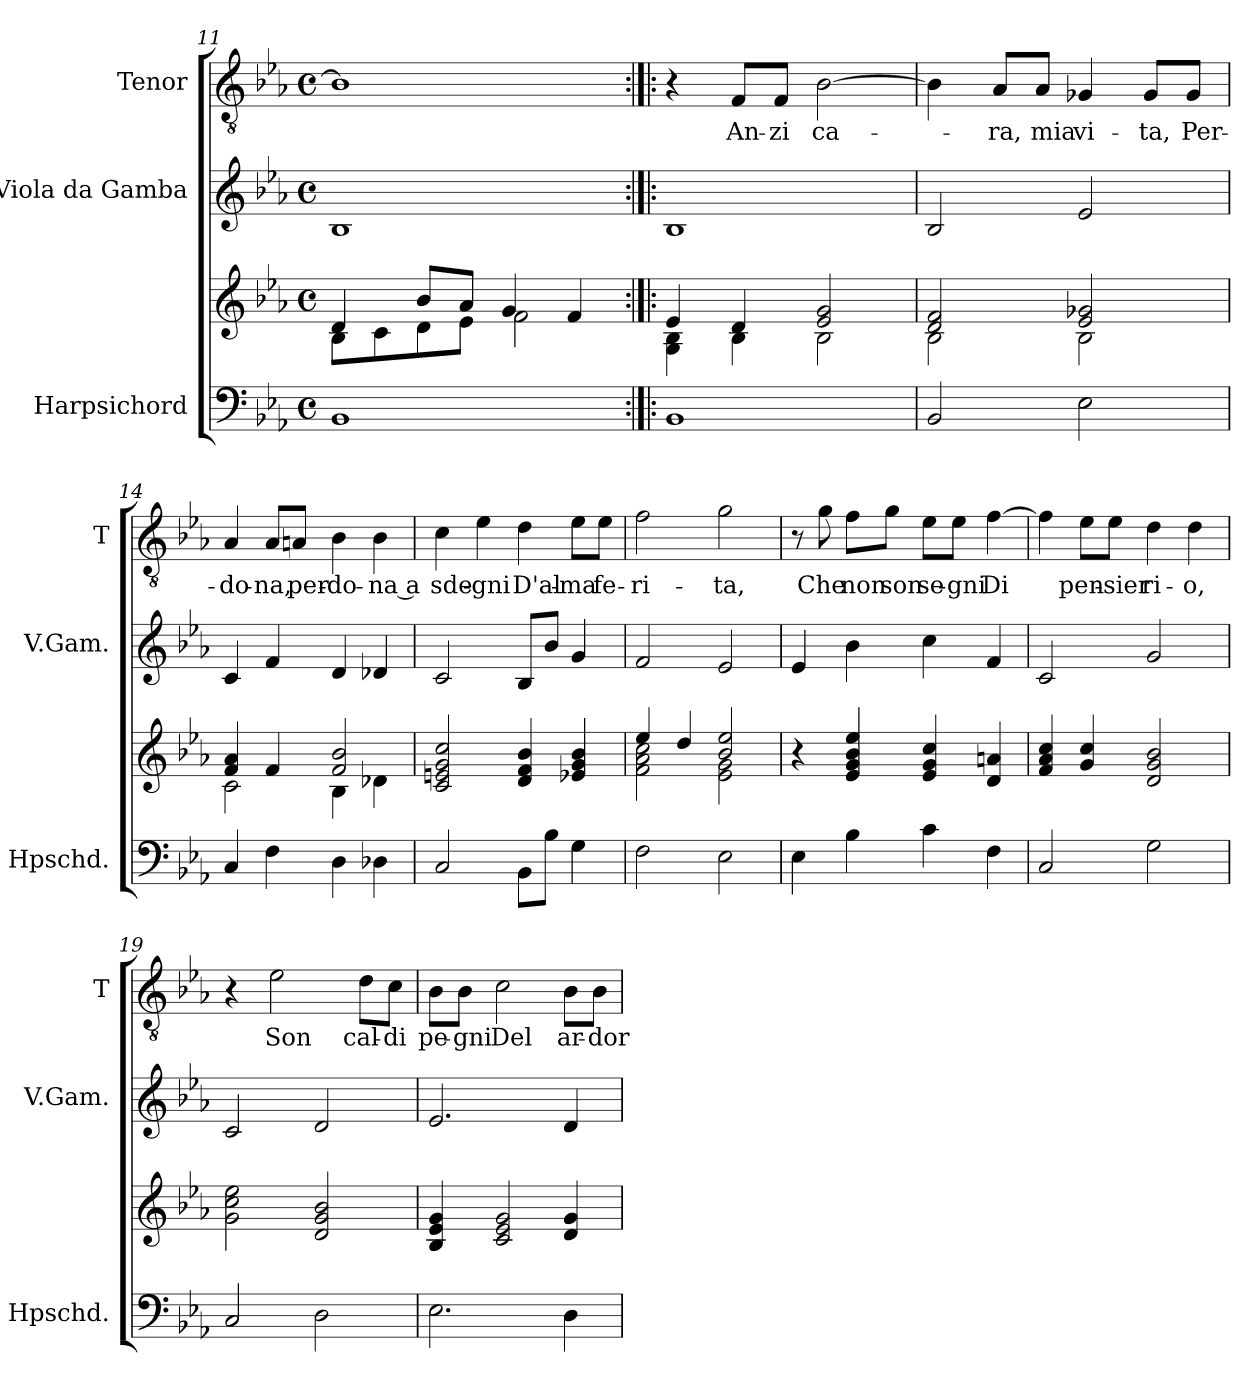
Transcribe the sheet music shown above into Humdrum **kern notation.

**kern	**kern	**kern	**kern	**text
*part3	*part3	*part2	*part1	*part1
*staff4	*staff3	*staff2	*staff1	*staff1
*I"Harpsichord	*	*I"Viola da Gamba	*I"Tenor	*
*I'Hpschd.	*	*I'V.Gam.	*I'T	*
!!LO:LB:g=z
*clefF4	*clefG2	*clefG2	*clefGv2	*
*	*	*ITrd7c12	*	*
*k[b-e-a-]	*k[b-e-a-]	*k[b-e-a-]	*k[b-e-a-]	*
*E-:	*E-:	*E-:	*E-:	*
*M4/4	*M4/4	*M4/4	*M4/4	*
*met(c)	*met(c)	*met(c)	*met(c)	*
=11	=11	=11	=11	=11
*	*^	*	*	*
1BB-	4d/	8B-\L	1BB-	1B-]	.
.	.	8c\	.	.	.
.	8b-/L	8d\	.	.	.
.	8a-/J	8e-\J	.	.	.
.	4g/	2f\	.	.	.
.	4f/	.	.	.	.
=12:|!|:	=12:|!|:	=12:|!|:	=12:|!|:	=12:|!|:	=12:|!|:
1BB-	4e-/	4G\ 4B-\	1BB-	4r	.
!	!	!	!	!	!LO:LY:b
.	4d/	4B-\	.	8F/L	An-
!	!	!	!	!	!LO:LY:b
.	.	.	.	8F/J	-zi
!	!	!	!	!	!LO:LY:b
.	2e-/ 2g/	2B-\	.	[2B-\	ca-
=13	=13	=13	=13	=13	=13
2BB-/	2d/ 2f/	2B-\	2BB-/	4B-\]	.
!	!	!	!	!	!LO:LY:b
.	.	.	.	8A-/L	-ra,
!	!	!	!	!	!LO:LY:b
.	.	.	.	8A-/J	mia
!	!	!	!	!	!LO:LY:b
2E-\	2e-/ 2g-X/	2B-\	2E-/	4G-X/	vi-
!	!	!	!	!	!LO:LY:b
.	.	.	.	8G-/L	-ta,
!	!	!	!	!	!LO:LY:b
.	.	.	.	8G-/J	Per-
=14	=14	=14	=14	=14	=14
!	!	!	!	!	!LO:LY:b
4C/	4f/ 4a-/	2c\	4C/	4A-/	-do-
!	!	!	!	!	!LO:LY:b
4F\	4f/	.	4F/	8A-/L	-na,
!	!	!	!	!	!LO:LY:b
.	.	.	.	8An/J	per-
!	!	!	!	!	!LO:LY:b
4D\	2f/ 2b-/	4B-\	4D/	4B-\	-do-
!	!	!	!	!	!LO:LY:b
4D-X\	.	4d-X\	4D-X/	4B-\	-na a
=15	=15	=15	=15	=15	=15
!	!	!	!	!	!LO:LY:b
*	*v	*v	*	*	*
2C/	2c/ 2en/ 2g/ 2cc/	2C/	4c\	sde-
!	!	!	!	!LO:LY:b
.	.	.	4e-\	-gni
!	!	!	!	!LO:LY:b
8BB-\L	4d/ 4f/ 4b-/	8BB-/L	4d\	D'al-
8B-\J	.	8B-/J	.	.
!	!	!	!	!LO:LY:b
4G\	4e-X/ 4g/ 4b-/	4G/	8e-\L	-ma
!	!	!	!	!LO:LY:b
.	.	.	8e-\J	fe-
!!LO:PB:g=z
=16	=16	=16	=16	=16
*	*^	*	*	*
!	!	!	!	!	!LO:LY:b
2F\	4ee-/	2f\ 2a-\ 2cc\	2F/	2f\	-ri-
.	4dd/	.	.	.	.
!	!	!	!	!	!LO:LY:b
2E-\	2b-/ 2ee-/	2e-\ 2g\	2E-/	2g\	-ta,
*	*v	*v	*	*	*
=17	=17	=17	=17	=17
4E-\	4r	4E-/	8r	.
!	!	!	!	!LO:LY:b
.	.	.	8g\	Che
!	!	!	!	!LO:LY:b
4B-\	4e-/ 4g/ 4b-/ 4ee-/	4B-\	8f\L	non
!	!	!	!	!LO:LY:b
.	.	.	8g\J	son
!	!	!	!	!LO:LY:b
4c\	4e-/ 4g/ 4cc/	4c\	8e-\L	se-
!	!	!	!	!LO:LY:b
.	.	.	8e-\J	-gni
!	!	!	!	!LO:LY:b
4F\	4d/ 4an/	4F/	[4f\	Di
=18	=18	=18	=18	=18
2C/	4f/ 4a-i/ 4cc/	2C/	4f\]	.
!	!	!	!	!LO:LY:b
.	4g/ 4cc/	.	8e-\L	pen-
!	!	!	!	!LO:LY:b
.	.	.	8e-\J	-sier
!	!	!	!	!LO:LY:b
2G\	2d/ 2g/ 2b-/	2G/	4d\	ri-
!	!	!	!	!LO:LY:b
.	.	.	4d\	-o,
=19	=19	=19	=19	=19
2C/	2g\ 2cc\ 2ee-\	2C/	4r	.
!	!	!	!	!LO:LY:b
.	.	.	2e-\	Son
2D\	2d/ 2g/ 2b-/	2D/	.	.
!	!	!	!	!LO:LY:b
.	.	.	8d\L	cal-
!	!	!	!	!LO:LY:b
.	.	.	8c\J	-di
=20	=20	=20	=20	=20
!	!	!	!	!LO:LY:b
2.E-\	4B-/ 4e-/ 4g/	2.E-/	8B-\L	pe-
!	!	!	!	!LO:LY:b
.	.	.	8B-\J	-gni
!	!	!	!	!LO:LY:b
.	2c/ 2e-/ 2g/	.	2c\	Del
!	!	!	!	!LO:LY:b
4D\	4d/ 4g/	4D/	8B-\L	ar-
!	!	!	!	!LO:LY:b
.	.	.	8B-\J	-dor
=	=	=	=	=
*-	*-	*-	*-	*-
